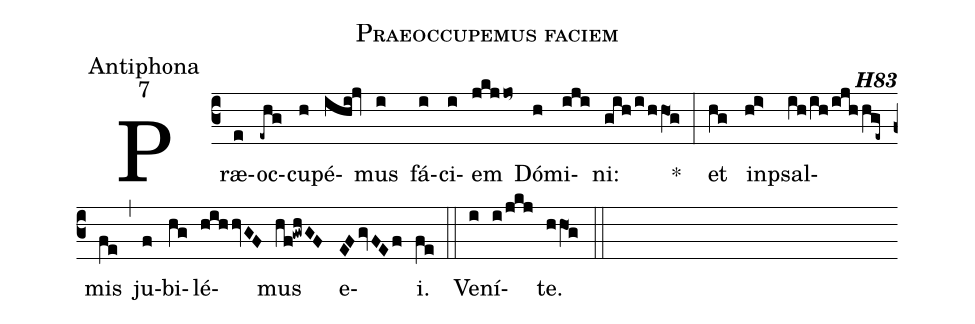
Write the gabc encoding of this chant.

name:Praeoccupemus faciem;
office-part:Antiphona;
mode:7;
commentary:{\bfseries H83};
%%
(c3)Præ(e)oc(-ehg)cu(h)pé(ihi!jv)mus(i) fá(i)ci(i)em(jkjjo~) Dó(h)mi(iji)ni:(gih/i/hhO1@g) *(:) et(hg) in(hi>)psal(ih/ih/ijh/hV@ge~)mis(fe) (,) ju(f)bi(hg)lé(hihhvGF)mus(hf!gwhGF) e(EFgvFEf)i.(fe) (::)
Ve(i)ní(i/jkj)te.(hhO1g) (::)
